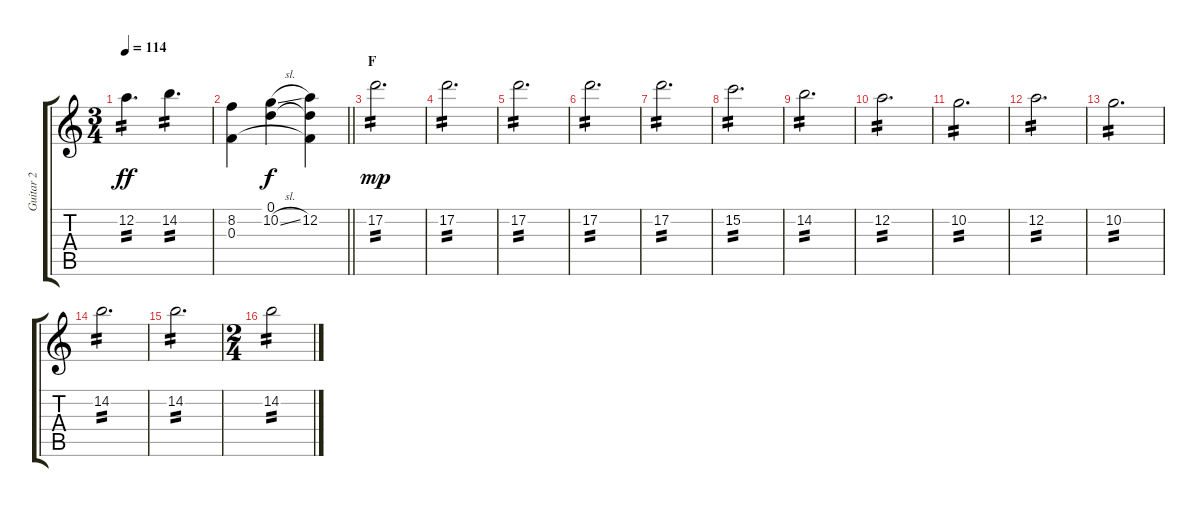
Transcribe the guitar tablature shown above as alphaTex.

\track ("Guitar 2" "Guitar 2") {instrument overdrivenguitar}
\staff {score tabs}
\tuning (D4 A3 F3 C3 G2 C2) {hide}
\ts (3 4)
\tempo 114
\clef g2
\ks c
12.2.4{d tp 2 dy ff} 14.2.4{d tp 2} |
\barLineRight lightlight
(8.2 0.3).4 (0.1 10.2{sl}).4{dy f} (0.1{t} 12.2 0.3{t}).4 |
\section ("" "F")
17.2.2{d tp 2 dy mp} |
17.2.2{d tp 2} |
17.2.2{d tp 2} |
17.2.2{d tp 2} |
17.2.2{d tp 2} |
15.2.2{d tp 2} |
14.2.2{d tp 2} |
12.2.2{d tp 2} |
10.2.2{d tp 2} |
12.2.2{d tp 2} |
10.2.2{d tp 2} |
14.2.2{d tp 2} |
14.2.2{d tp 2} |
\ts (2 4)
14.2.2{tp 2}
